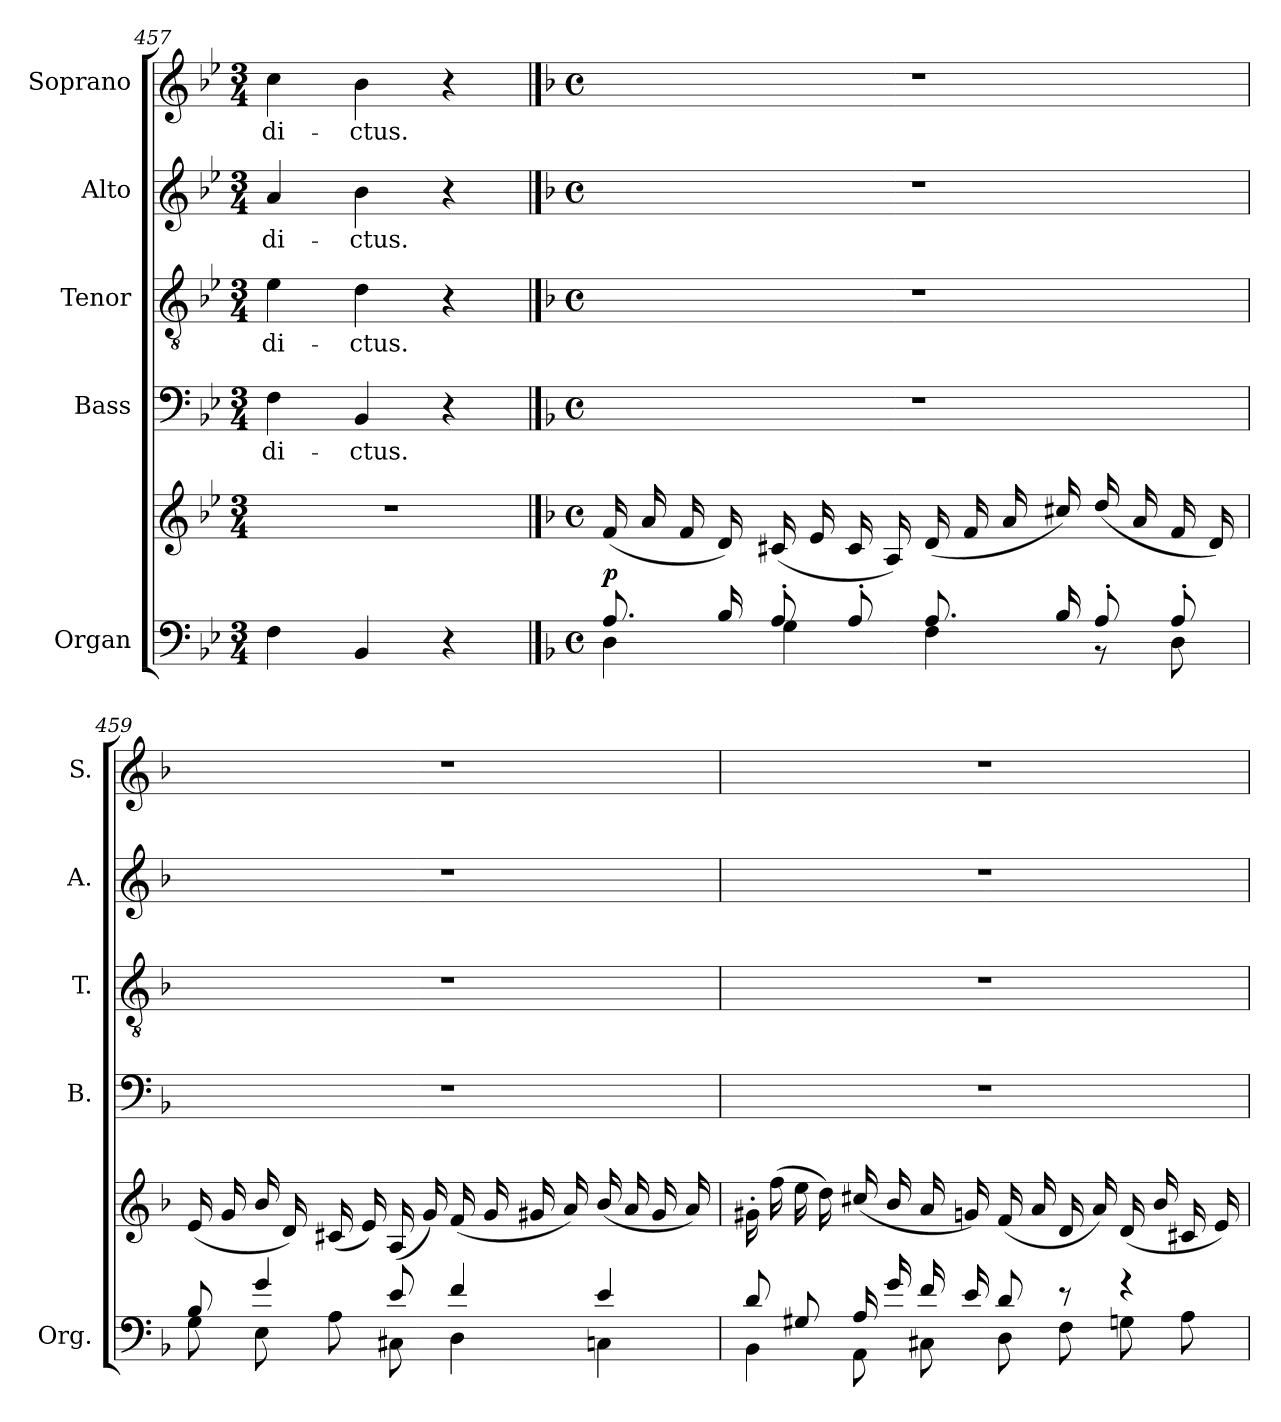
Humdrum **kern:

**kern	**kern	**dynam	**kern	**text	**kern	**text	**kern	**text	**kern	**text
*part5	*part5	*part5	*part4	*part4	*part3	*part3	*part2	*part2	*part1	*part1
*staff6	*staff5	*staff5/6	*staff4	*staff4	*staff3	*staff3	*staff2	*staff2	*staff1	*staff1
*I"Organ	*	*	*I"Bass	*	*I"Tenor	*	*I"Alto	*	*I"Soprano	*
*I'Org.	*	*	*I'B.	*	*I'T.	*	*I'A.	*	*I'S.	*
*clefF4	*clefG2	*	*clefF4	*	*clefGv2	*	*clefG2	*	*clefG2	*
*	*	*	*	*	*ITrd7c12	*	*	*	*	*
*k[b-e-]	*k[b-e-]	*	*k[b-e-]	*	*k[b-e-]	*	*k[b-e-]	*	*k[b-e-]	*
*B-:	*B-:	*	*B-:	*	*B-:	*	*B-:	*	*B-:	*
*M3/4	*M3/4	*	*M3/4	*	*M3/4	*	*M3/4	*	*M3/4	*
=457	=457	=457	=457	=457	=457	=457	=457	=457	=457	=457
!	!LO:N:vis=1	!	!	!	!	!	!	!	!	!
!	!	!	!	!LO:LY:b:color=#000000	!	!	!	!	!	!
!	!	!	!	!	!	!LO:LY:b:color=#000000	!	!	!	!
!	!	!	!	!	!	!	!	!LO:LY:b:color=#000000	!	!
!	!	!	!	!	!	!	!	!	!	!LO:LY:b:color=#000000
4Fi\	2.r	.	4Fi\	-di-	4E-i\	-di-	4ai/	-di-	4cci\	-di-
!	!	!	!	!LO:LY:b:color=#000000	!	!	!	!	!	!
!	!	!	!	!	!	!LO:LY:b:color=#000000	!	!	!	!
!	!	!	!	!	!	!	!	!LO:LY:b:color=#000000	!	!
!	!	!	!	!	!	!	!	!	!	!LO:LY:b:color=#000000
4BB-i/	.	.	4BB-i/	-ctus.	4Di\	-ctus.	4b-i\	-ctus.	4b-i\	-ctus.
4r	.	.	4r	.	4r	.	4r	.	4r	.
!!LO:PB:g=z
==458	==458	==458	==458	==458	==458	==458	==458	==458	==458	==458
*k[b-]	*k[b-]	*	*k[b-]	*	*k[b-]	*	*k[b-]	*	*k[b-]	*
*F:	*F:	*	*F:	*	*F:	*	*F:	*	*F:	*
*M4/4	*M4/4	*	*M4/4	*	*M4/4	*	*M4/4	*	*M4/4	*
*met(c)	*met(c)	*	*met(c)	*	*met(c)	*	*met(c)	*	*met(c)	*
*	*MM60	*	*	*	*	*	*	*	*MM60	*
*^	*	*	*	*	*	*	*	*	*	*
8.Ai/	4Di\	(16fi/	p	1r	.	1r	.	1r	.	1r	.
.	.	16ai/	.	.	.	.	.	.	.	.	.
.	.	16fi/	.	.	.	.	.	.	.	.	.
16B-i/	.	16di/)	.	.	.	.	.	.	.	.	.
8A'i/	4Gi\	(16c#Xi/	.	.	.	.	.	.	.	.	.
.	.	16ei/	.	.	.	.	.	.	.	.	.
8A'i/	.	16c#i/	.	.	.	.	.	.	.	.	.
.	.	16Ai/)	.	.	.	.	.	.	.	.	.
8.Ai/	4Fi\	(16di/	.	.	.	.	.	.	.	.	.
.	.	16fi/	.	.	.	.	.	.	.	.	.
.	.	16ai/	.	.	.	.	.	.	.	.	.
16B-i/	.	16cc#Xi/)	.	.	.	.	.	.	.	.	.
8A'i/	8r	(16ddi/	.	.	.	.	.	.	.	.	.
.	.	16ai/	.	.	.	.	.	.	.	.	.
8A'i/	8Di\	16fi/	.	.	.	.	.	.	.	.	.
.	.	16di/)	.	.	.	.	.	.	.	.	.
=459	=459	=459	=459	=459	=459	=459	=459	=459	=459	=459	=459
8B-i/	8Gi\	(16ei/	.	1r	.	1r	.	1r	.	1r	.
.	.	16gi/	.	.	.	.	.	.	.	.	.
4gi/	8Ei\	16b-i/	.	.	.	.	.	.	.	.	.
.	.	16di/)	.	.	.	.	.	.	.	.	.
.	8Ai\	(16c#Xi/	.	.	.	.	.	.	.	.	.
.	.	16ei/)	.	.	.	.	.	.	.	.	.
8ei/	8C#Xi\	(16Ai/	.	.	.	.	.	.	.	.	.
.	.	16gi/)	.	.	.	.	.	.	.	.	.
4fi/	4Di\	(16fi/	.	.	.	.	.	.	.	.	.
.	.	16gi/	.	.	.	.	.	.	.	.	.
.	.	16g#Xi/	.	.	.	.	.	.	.	.	.
.	.	16ai/)	.	.	.	.	.	.	.	.	.
4ei/	4Cni\	(16b-i/	.	.	.	.	.	.	.	.	.
.	.	16ai/	.	.	.	.	.	.	.	.	.
.	.	16g#i/	.	.	.	.	.	.	.	.	.
.	.	16ai/)	.	.	.	.	.	.	.	.	.
=460	=460	=460	=460	=460	=460	=460	=460	=460	=460	=460	=460
8di/	4BB-i\	16g#X'i\	.	1r	.	1r	.	1r	.	1r	.
.	.	(16ffi\	.	.	.	.	.	.	.	.	.
8G#Xi/	.	16eei\	.	.	.	.	.	.	.	.	.
.	.	16ddi\)	.	.	.	.	.	.	.	.	.
16Ai/	8AAi\	(16cc#Xi/	.	.	.	.	.	.	.	.	.
16gi/	.	16b-i/	.	.	.	.	.	.	.	.	.
16fi/	8C#Xi\	16ai/	.	.	.	.	.	.	.	.	.
16ei/	.	16gni/)	.	.	.	.	.	.	.	.	.
8di/	8Di\	(16fi/	.	.	.	.	.	.	.	.	.
.	.	16ai/	.	.	.	.	.	.	.	.	.
8r	8Fi\	16di/	.	.	.	.	.	.	.	.	.
.	.	16ai/)	.	.	.	.	.	.	.	.	.
4r	8Gni\	(16di/	.	.	.	.	.	.	.	.	.
.	.	16b-i/	.	.	.	.	.	.	.	.	.
.	8Ai\	16c#Xi/	.	.	.	.	.	.	.	.	.
.	.	16ei/)	.	.	.	.	.	.	.	.	.
*v	*v	*	*	*	*	*	*	*	*	*	*
=	=	=	=	=	=	=	=	=	=	=
*-	*-	*-	*-	*-	*-	*-	*-	*-	*-	*-
